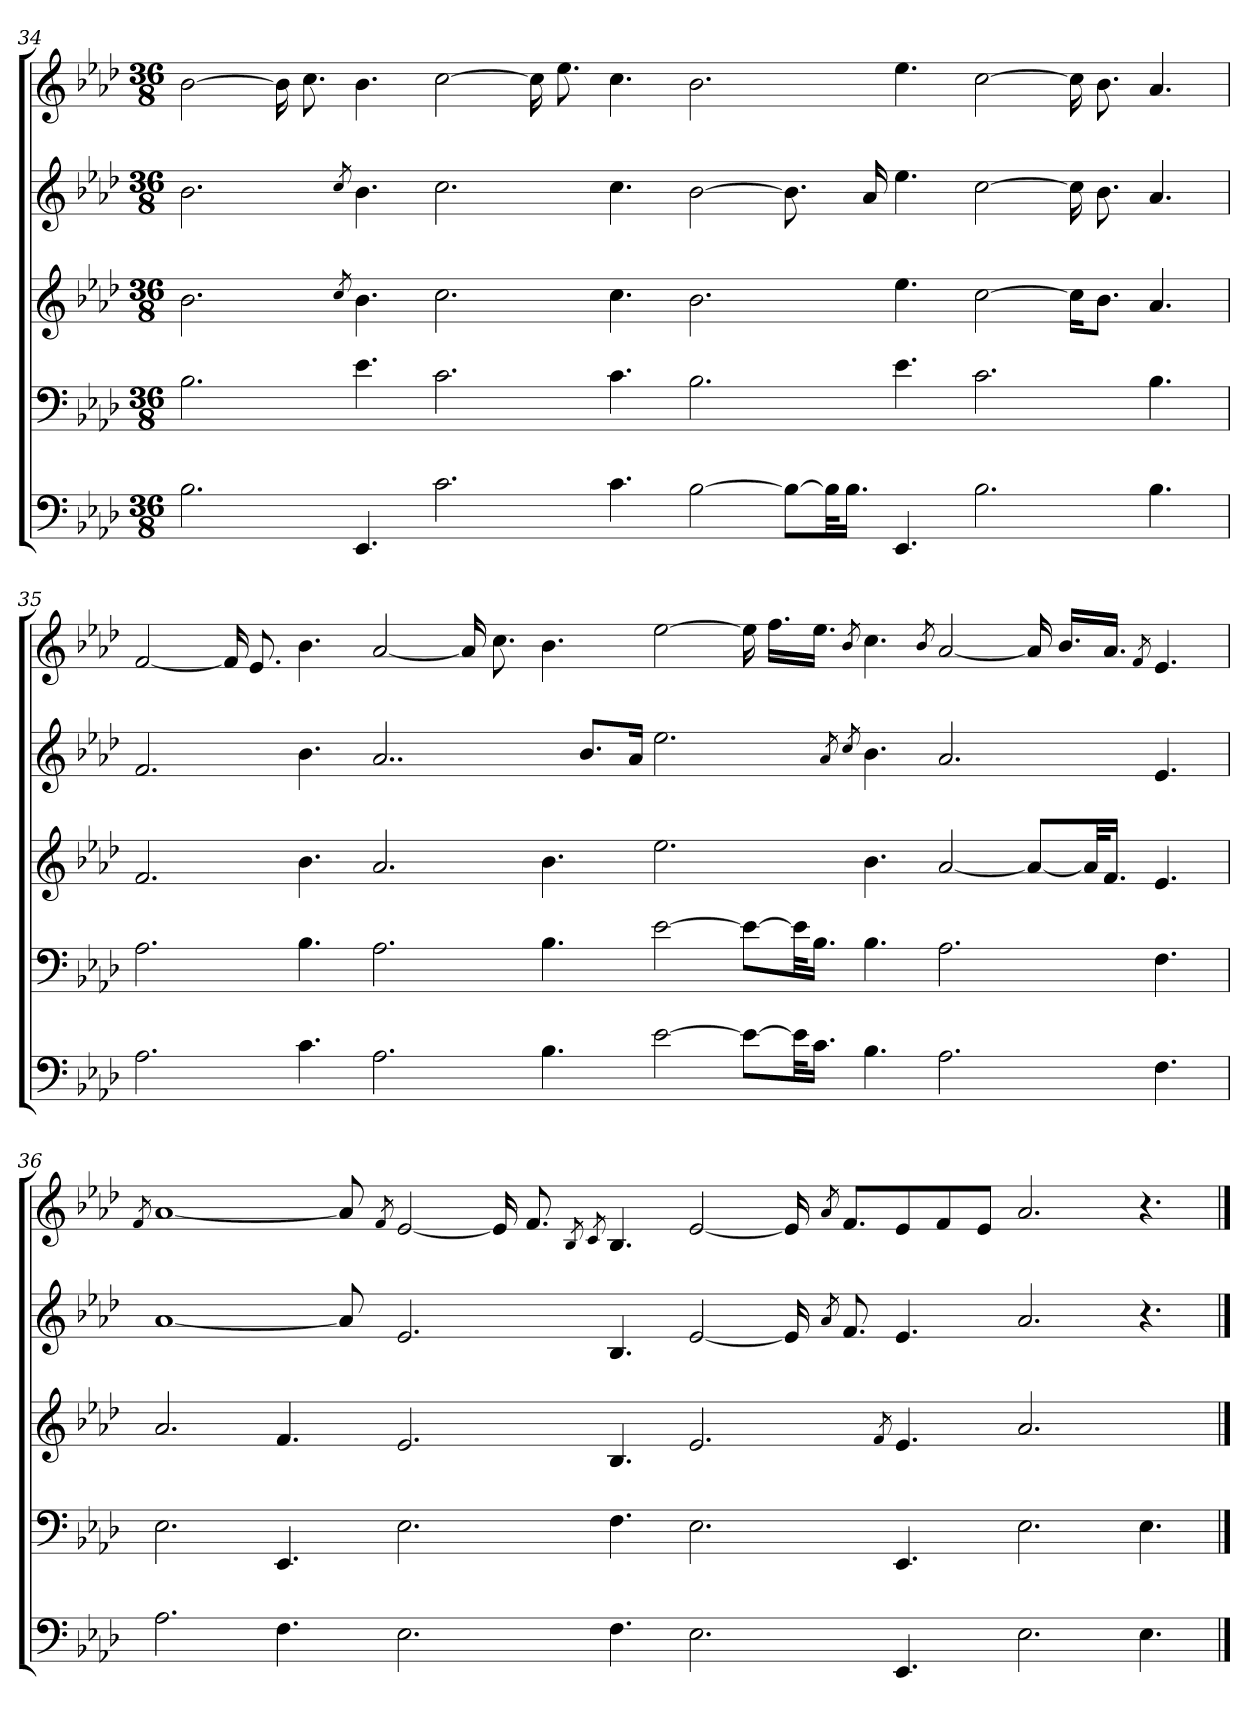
**kern	**kern	**kern	**kern	**kern
*part5	*part4	*part3	*part2	*part1
*staff5	*staff4	*staff3	*staff2	*staff1
*clefF4	*clefF4	*clefG2	*clefG2	*clefG2
*k[b-e-a-d-]	*k[b-e-a-d-]	*k[b-e-a-d-]	*k[b-e-a-d-]	*k[b-e-a-d-]
*M36/8	*M36/8	*M36/8	*M36/8	*M36/8
=34	=34	=34	=34	=34
2.B-	2.B-	2.b-	2.b-	[2b-
.	.	.	.	16b-]
.	.	.	.	8.cc
.	.	8qcc	8qcc	.
4.EE-	4.e-	4.b-	4.b-	4.b-
2.c	2.c	2.cc	2.cc	[2cc
.	.	.	.	16cc]
.	.	.	.	8.ee-
4.c	4.c	4.cc	4.cc	4.cc
[2B-	2.B-	2.b-	[2b-	2.b-
8B-\L_	.	.	8.b-]	.
32B-\KL]	.	.	.	.
16.B-\JJ	.	.	.	.
.	.	.	16a-	.
4.EE-	4.e-	4.ee-	4.ee-	4.ee-
2.B-	2.c	[2cc	[2cc	[2cc
.	.	16cc\KL]	16cc]	16cc]
.	.	8.b-\J	8.b-	8.b-
4.B-	4.B-	4.a-	4.a-	4.a-
=35	=35	=35	=35	=35
2.A-	2.A-	2.f	2.f	[2f
.	.	.	.	16f]
.	.	.	.	8.e-
4.c	4.B-	4.b-	4.b-	4.b-
2.A-	2.A-	2.a-	2..a-	[2a-
.	.	.	.	16a-]
.	.	.	.	8.cc
4.B-	4.B-	4.b-	.	4.b-
.	.	.	8.b-/L	.
.	.	.	16a-/Jk	.
[2e-	[2e-	2.ee-	2.ee-	[2ee-
8e-\L_	8e-\L_	.	.	16ee-]
.	.	.	.	16.ff\LL
32e-\KL]	32e-\KL]	.	.	.
16.c\JJ	16.B-\JJ	.	.	16.ee-\JJ
.	.	.	8qa-	.
.	.	.	8qcc	8qb-
4.B-	4.B-	4.b-	4.b-	4.cc
.	.	.	.	8qb-
2.A-	2.A-	[2a-	2.a-	[2a-
.	.	8a-/L_	.	16a-]
.	.	.	.	16.b-/LL
.	.	32a-/KL]	.	.
.	.	16.f/JJ	.	16.a-/JJ
.	.	.	.	8qf
4.F	4.F	4.e-	4.e-	4.e-
=36	=36	=36	=36	=36
.	.	.	.	8qf
2.A-	2.E-	2.a-	[1a-	[1a-
4.F	4.EE-	4.f	.	.
.	.	.	8a-]	8a-]
.	.	.	.	8qf
2.E-	2.E-	2.e-	2.e-	[2e-
.	.	.	.	16e-]
.	.	.	.	8.f
.	.	.	.	8qB-
.	.	.	.	8qc
4.F	4.F	4.B-	4.B-	4.B-
2.E-	2.E-	2.e-	[2e-	[2e-
.	.	.	16e-]	16e-]
.	.	.	8qa-	8qa-
.	.	.	8.f	8.f/L
.	.	8qf	.	.
4.EE-	4.EE-	4.e-	4.e-	8e-/
.	.	.	.	8f/
.	.	.	.	8e-/J
2.E-	2.E-	2.a-	2.a-	2.a-
4.E-	4.E-	4.ryy	4.r	4.r
==	==	==	==	==
*-	*-	*-	*-	*-
